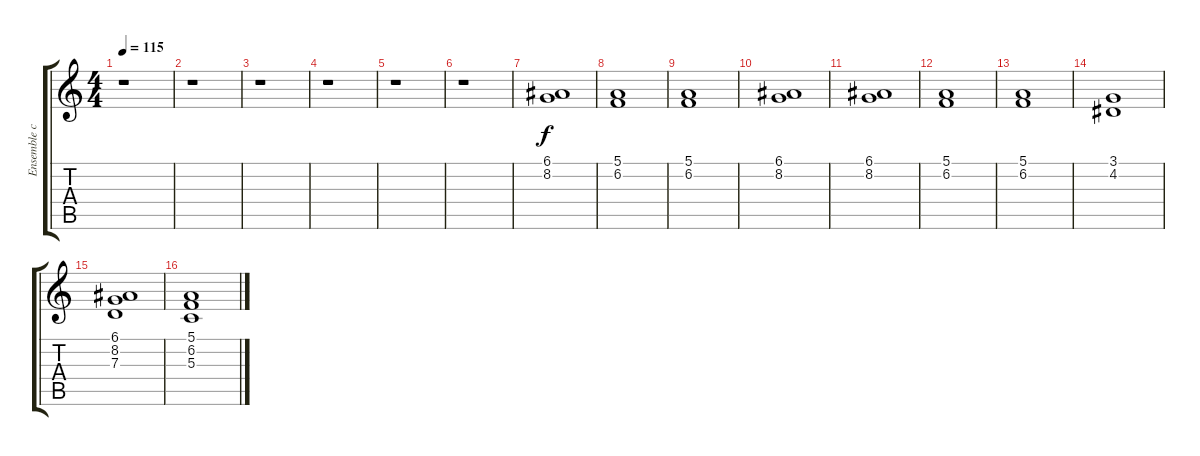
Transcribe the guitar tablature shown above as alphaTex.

\track ("Ensemble cordes" "Ensemble c") {instrument stringensemble1}
\staff {score tabs}
\tuning (E4 B3 G3 D3 A2 E2) {hide}
\ts (4 4)
\tempo 115
\clef g2
\ks c
r.1{dy f} |
r.1 |
r.1 |
r.1 |
r.1 |
r.1 |
(6.1 8.2).1 |
(5.1 6.2).1 |
(5.1 6.2).1 |
(6.1 8.2).1 |
(6.1 8.2).1 |
(5.1 6.2).1 |
(5.1 6.2).1 |
(3.1 4.2).1 |
(6.1 8.2 7.3).1 |
(5.1 6.2 5.3).1
